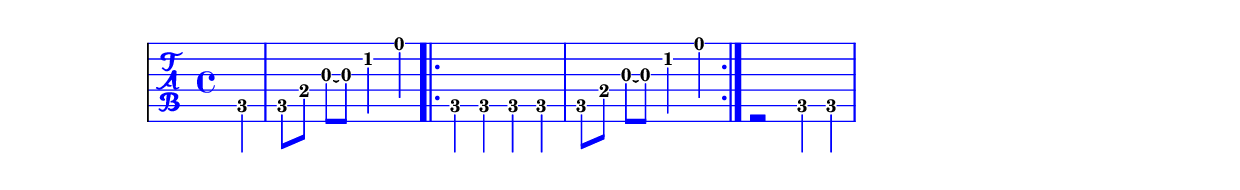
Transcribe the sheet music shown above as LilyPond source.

\version "2.24.0"

melodie =  {
  \tabFullNotation
  \voiceTwo
  \override Staff.StaffSymbol.color = #(x11-color 'blue)
  \override Staff.TimeSignature.color = #(x11-color 'blue)
  \override Staff.Clef.color = #(x11-color 'blue)
  \override Voice.NoteHead.color = #(x11-color 'blue)
  \override Voice.Stem.color = #(x11-color 'blue)
  \override Voice.Beam.color = #(x11-color 'blue)
  \override Voice.Rest.color = #(x11-color 'blue)
  \override Staff.BarLine.color = #(x11-color 'blue)
  \partial 4 c4
  c8 [e] g~g c'4 e'4 
  \repeat volta 2 {
    c4 c c c 
    c8 [e] g~g c'4 e'4 }
  r2 c4 c
}

\score{
  \context TabVoice \melodie 
}

